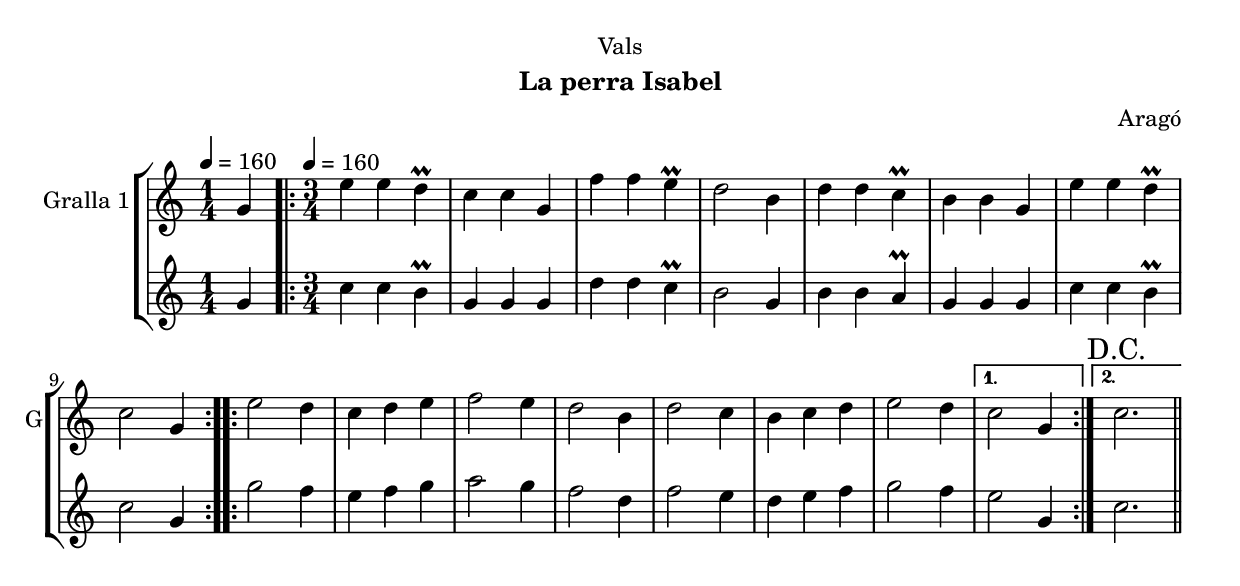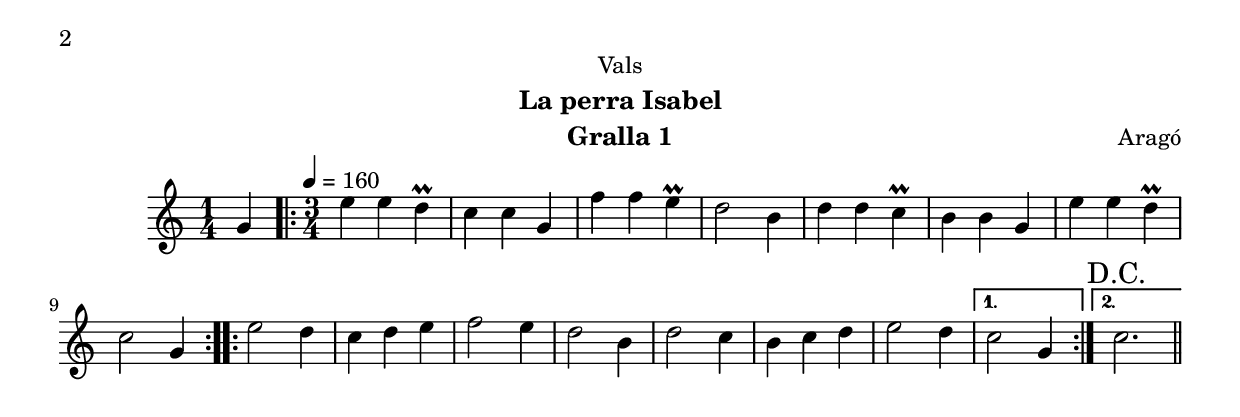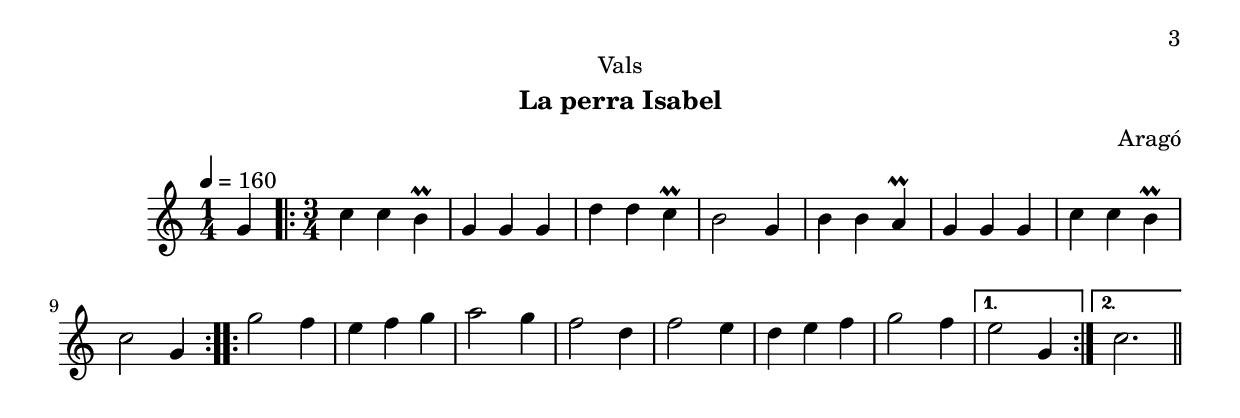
\version "2.22.1"

\header {
  dedication="Vals"
  title=""
  subtitle="La perra Isabel"
  subsubtitle=""
  poet=""
  meter=""
  piece=""
  composer="Aragó"
  arranger=""
  opus=""
  instrument=""
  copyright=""
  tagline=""
}

liniaroAa =
\relative g'
{
  \clef treble
  \key c \major
  \time 1/4
  g4 \tempo 4 = 160  |
  \time 3/4   \repeat volta 2 { e'4 e d\prall  |
  c4 c g  |
  f'4 f e\prall  |
  %05
  d2 b4  |
  d4 d c\prall  |
  b4 b g  |
  e'4 e d\prall  |
  c2 g4  | }
  %10
  \repeat volta 2 { e'2 d4  |
  c4 d e  |
  f2 e4  |
  d2 b4  |
  d2 c4  |
  %15
  b4 c d  |
  e2 d4 }
  \alternative { { c2 g4 }
  { \mark "D.C." c2. } } \bar "||"
}

liniaroAb =
\relative g'
{
  \tempo 4 = 160
  \clef treble
  \key c \major
  \time 1/4
  g4  |
  \time 3/4   \repeat volta 2 { c4 c b\prall  |
  g4 g g  |
  d'4 d c\prall  |
  %05
  b2 g4  |
  b4 b a\prall  |
  g4 g g  |
  c4 c b\prall  |
  c2 g4  | }
  %10
  \repeat volta 2 { g'2 f4  |
  e4 f g  |
  a2 g4  |
  f2 d4  |
  f2 e4  |
  %15
  d4 e f  |
  g2 f4 }
  \alternative { { e2 g,4 }
  { c2. } } \bar "||"
}

\bookpart {
  \score {
    \new StaffGroup {
      \override Score.RehearsalMark #'self-alignment-X = #LEFT
      <<
        \new Staff \with {instrumentName = #"Gralla 1" shortInstrumentName = #"G"} \liniaroAa
        \new Staff \with {instrumentName = #"" shortInstrumentName = #" "} \liniaroAb
      >>
    }
    \layout {}
  }
  \score { \unfoldRepeats
    \new StaffGroup {
      \override Score.RehearsalMark #'self-alignment-X = #LEFT
      <<
        \new Staff \with {instrumentName = #"Gralla 1" shortInstrumentName = #"G"} \liniaroAa
        \new Staff \with {instrumentName = #"" shortInstrumentName = #" "} \liniaroAb
      >>
    }
    \midi {
      \set Staff.midiInstrument = "oboe"
      \set DrumStaff.midiInstrument = "drums"
    }
  }
}

\bookpart {
  \header {instrument="Gralla 1"}
  \score {
    \new StaffGroup {
      \override Score.RehearsalMark #'self-alignment-X = #LEFT
      <<
        \new Staff \liniaroAa
      >>
    }
    \layout {}
  }
  \score { \unfoldRepeats
    \new StaffGroup {
      \override Score.RehearsalMark #'self-alignment-X = #LEFT
      <<
        \new Staff \liniaroAa
      >>
    }
    \midi {
      \set Staff.midiInstrument = "oboe"
      \set DrumStaff.midiInstrument = "drums"
    }
  }
}

\bookpart {
  \header {instrument=""}
  \score {
    \new StaffGroup {
      \override Score.RehearsalMark #'self-alignment-X = #LEFT
      <<
        \new Staff \liniaroAb
      >>
    }
    \layout {}
  }
  \score { \unfoldRepeats
    \new StaffGroup {
      \override Score.RehearsalMark #'self-alignment-X = #LEFT
      <<
        \new Staff \liniaroAb
      >>
    }
    \midi {
      \set Staff.midiInstrument = "oboe"
      \set DrumStaff.midiInstrument = "drums"
    }
  }
}

